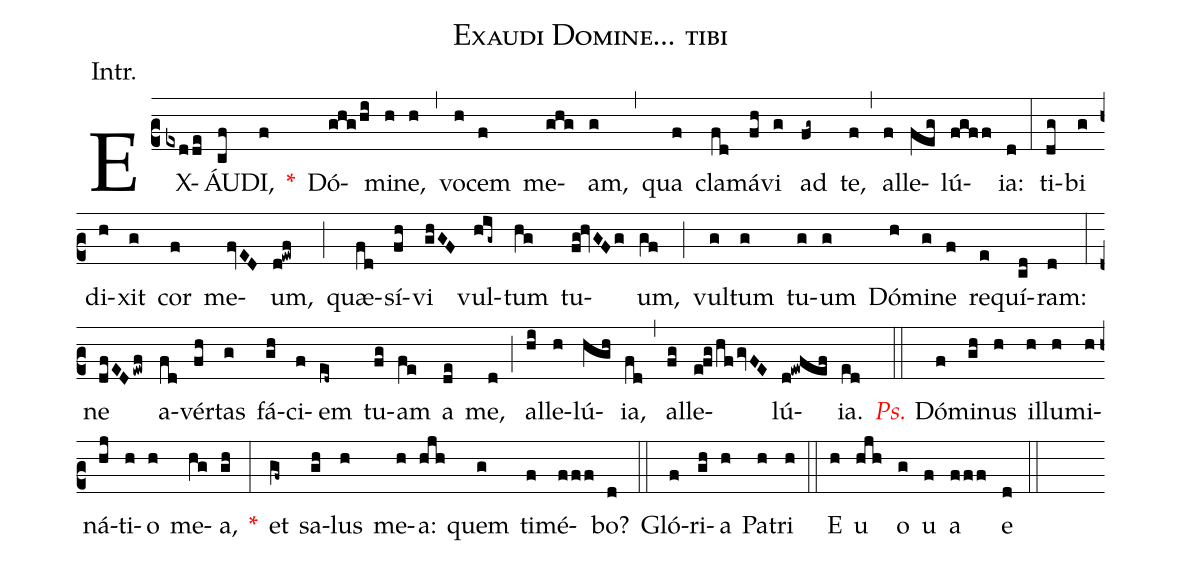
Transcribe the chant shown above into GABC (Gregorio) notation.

name:Exaudi Domine... tibi;
annotation:Intr.;
mode:I.;
office-part:Introit;
%%
(c2) EX(exdde)ÁU(cf)DI,(f) <v>\red{*}</v>() Dó(ghg/hi)mi(h)ne,(h) (,) vo(h)cem(f) me(ghg)am,(g) (,) qua(f) cla(fd)má(fh)vi(g) ad(fg~) te,(f) (,) al(f)le(feg)lú(fgff)ia:(d) (:) ti(dg)bi(g) di(h)xit(g) cor(f) me(fvED)um,(d!ewf) (;) quæ(fd)sí(fh)vi(ghGF) vul(hig~)tum(hg) tu(fg!hvGFg)um,(gf) (;) vul(g)tum(g) tu(g)um(g) Dó(h)mi(g)ne(f) re(e)quí(cd)ram:(d) (:) ne(dfED/ewf) a(fd)vér(fh)tas(g) fá(gh)ci(f)em(ed~) tu(fg)am(fe) a(de) me,(d) (;) al(hi)le(h)lú(hgh)ia,(fd) (,) al(fg)le(e!fg/hf/gvFE)lú(d!ewfef)ia.(ed) (::) <v>\redit{Ps.}</v> Dó(f)mi(gh)nus(h) il(h)lu(h)mi(h)ná(hj)ti(h)o(h) me(hg)a,(gh) <v>\red{*}</v>(:) et(gf~) sa(gh)lus(h) me(h)a:(hjh) quem(g) ti(f)mé(fff)bo?(d) (::) Gló(f)ri(gh)a(h) Pa(h)tri(h) (::) E(h) u(hjh) o(g) u(f) a(fff) e(d) (::)
